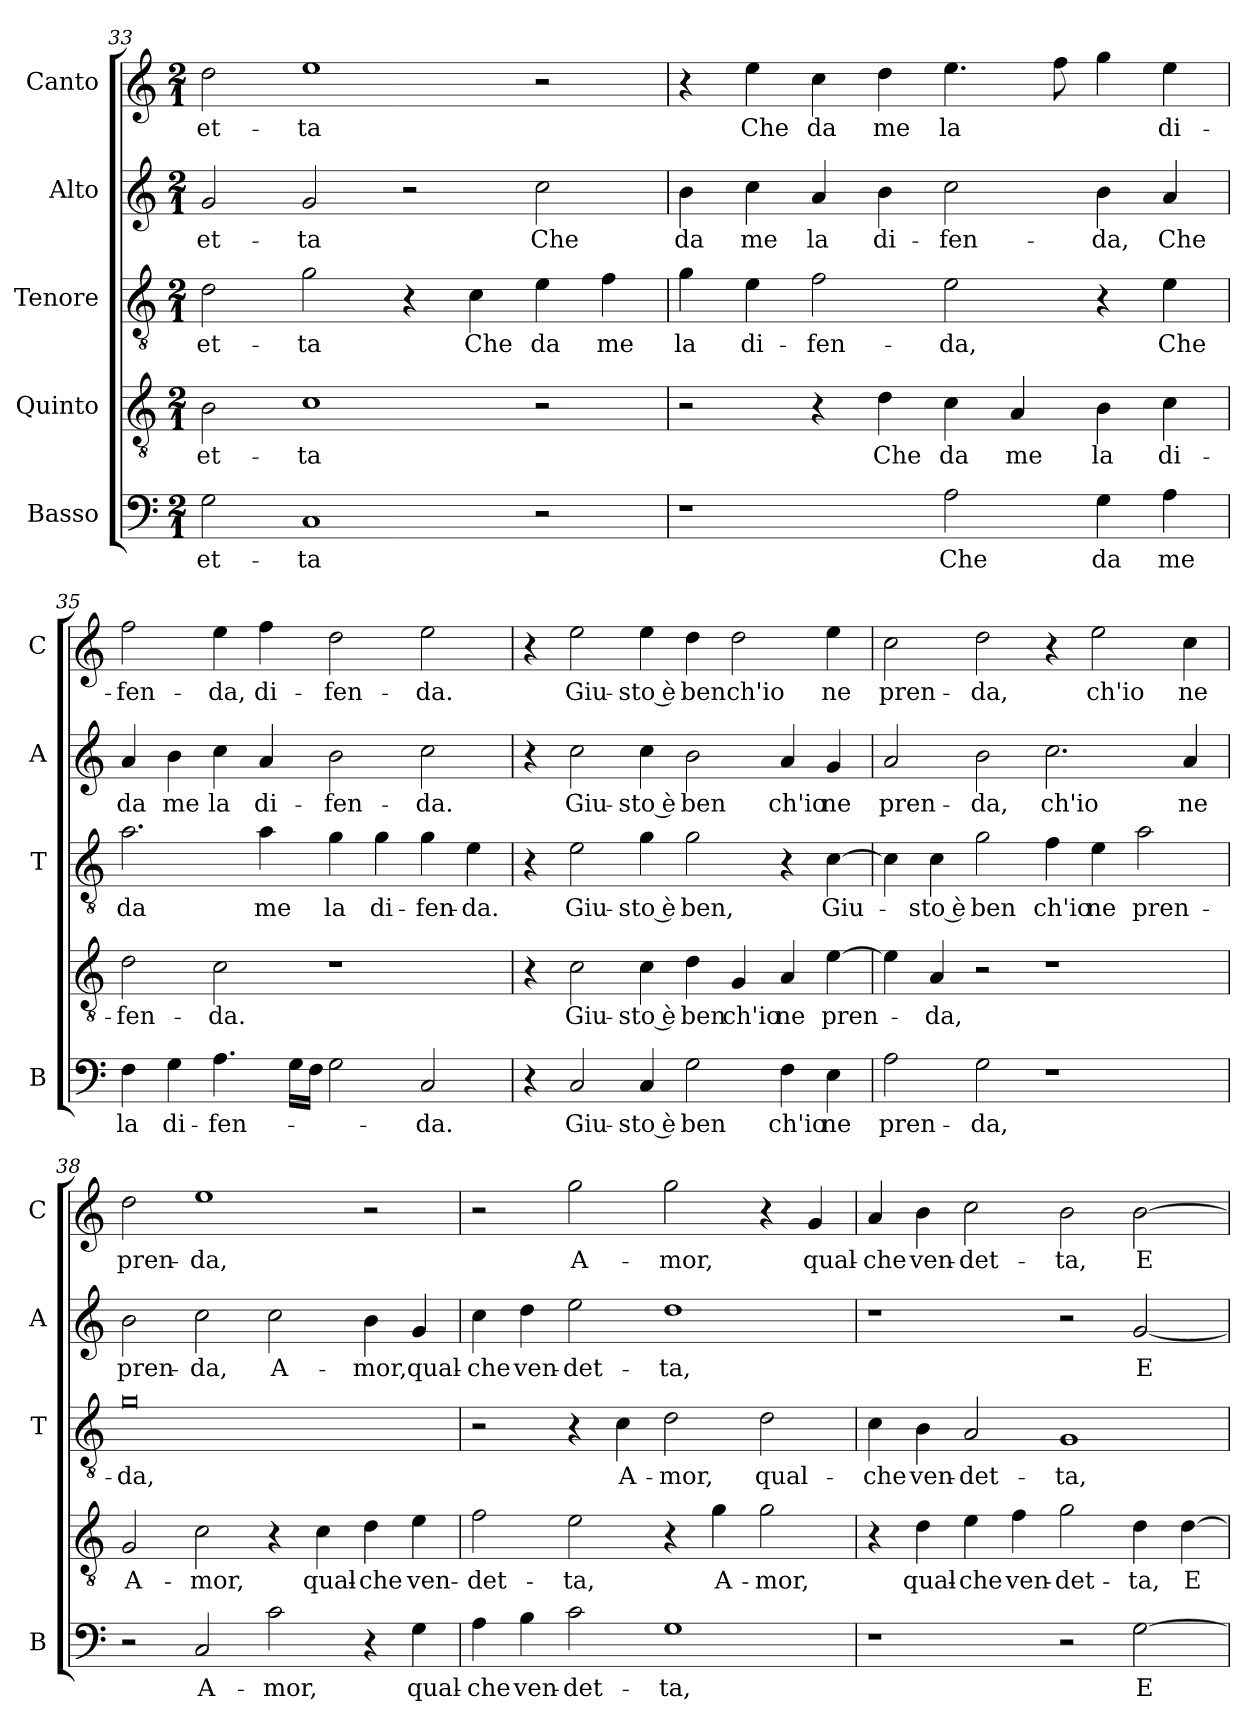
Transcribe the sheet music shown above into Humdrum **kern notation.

**kern	**text	**kern	**text	**kern	**text	**kern	**text	**kern	**text
*part5	*part5	*part4	*part4	*part3	*part3	*part2	*part2	*part1	*part1
*staff5	*staff5	*staff4	*staff4	*staff3	*staff3	*staff2	*staff2	*staff1	*staff1
*I"Basso	*	*I"Quinto	*	*I"Tenore	*	*I"Alto	*	*I"Canto	*
*I'B	*	*	*	*I'T	*	*I'A	*	*I'C	*
*clefF4	*	*clefGv2	*	*clefGv2	*	*clefG2	*	*clefG2	*
*k[]	*	*k[]	*	*k[]	*	*k[]	*	*k[]	*
*C:	*	*C:	*	*C:	*	*C:	*	*C:	*
*M2/1	*	*M2/1	*	*M2/1	*	*M2/1	*	*M2/1	*
=33	=33	=33	=33	=33	=33	=33	=33	=33	=33
2G	-et-	2B	-et-	2d	-et-	2g	-et-	2dd	-et-
1C	-ta	1c	-ta	2g	-ta	2g	-ta	1ee	-ta
.	.	.	.	4r	.	2r	.	.	.
.	.	.	.	4c	Che	.	.	.	.
2r	.	2r	.	4e	da	2cc	Che	2r	.
.	.	.	.	4f	me	.	.	.	.
=34	=34	=34	=34	=34	=34	=34	=34	=34	=34
1r	.	2r	.	4g	la	4b	da	4r	.
.	.	.	.	4e	di-	4cc	me	4ee	Che
.	.	4r	.	2f	-fen-	4a	la	4cc	da
.	.	4d	Che	.	.	4b	di-	4dd	me
2A	Che	4c	da	2e	-da,	2cc	-fen-	4.ee	la
.	.	4A	me	.	.	.	.	.	.
.	.	.	.	.	.	.	.	8ff	.
4G	da	4B	la	4r	.	4b	-da,	4gg	.
4A	me	4c	di-	4e	Che	4a	Che	4ee	di-
=35	=35	=35	=35	=35	=35	=35	=35	=35	=35
4F	la	2d	-fen-	2.a	da	4a	da	2ff	-fen-
4G	di-	.	.	.	.	4b	me	.	.
4.A	-fen-	2c	-da.	.	.	4cc	la	4ee	-da,
.	.	.	.	4a	me	4a	di-	4ff	di-
16GLL	.	.	.	.	.	.	.	.	.
16FJJ	.	.	.	.	.	.	.	.	.
2G	.	1r	.	4g	la	2b	-fen-	2dd	-fen-
.	.	.	.	4g	di-	.	.	.	.
2C	-da.	.	.	4g	-fen-	2cc	-da.	2ee	-da.
.	.	.	.	4e	-da.	.	.	.	.
=36	=36	=36	=36	=36	=36	=36	=36	=36	=36
4r	.	4r	.	4r	.	4r	.	4r	.
2C	Giu-	2c	Giu-	2e	Giu-	2cc	Giu-	2ee	Giu-
4C	-sto è	4c	-sto è	4g	-sto è	4cc	-sto è	4ee	-sto è
2G	ben	4d	ben	2g	ben,	2b	ben	4dd	ben
.	.	4G	ch'io	.	.	.	.	2dd	ch'io
4F	ch'io	4A	ne	4r	.	4a	ch'io	.	.
4E	ne	[4e	pren-	[4c	Giu-	4g	ne	4ee	ne
=37	=37	=37	=37	=37	=37	=37	=37	=37	=37
2A	pren-	4e]	.	4c]	.	2a	pren-	2cc	pren-
.	.	4A	-da,	4c	-sto è	.	.	.	.
2G	-da,	2r	.	2g	ben	2b	-da,	2dd	-da,
1r	.	1r	.	4f	ch'io	2.cc	ch'io	4r	.
.	.	.	.	4e	ne	.	.	2ee	ch'io
.	.	.	.	2a	pren-	.	.	.	.
.	.	.	.	.	.	4a	ne	4cc	ne
=38	=38	=38	=38	=38	=38	=38	=38	=38	=38
2r	.	2G	A-	0g	-da,	2b	pren-	2dd	pren-
2C	A-	2c	-mor,	.	.	2cc	-da,	1ee	-da,
2c	-mor,	4r	.	.	.	2cc	A-	.	.
.	.	4c	qual-	.	.	.	.	.	.
4r	.	4d	-che	.	.	4b	-mor,	2r	.
4G	qual-	4e	ven-	.	.	4g	qual-	.	.
=39	=39	=39	=39	=39	=39	=39	=39	=39	=39
4A	-che	2f	-det-	2r	.	4cc	-che	2r	.
4B	ven-	.	.	.	.	4dd	ven-	.	.
2c	-det-	2e	-ta,	4r	.	2ee	-det-	2gg	A-
.	.	.	.	4c	A-	.	.	.	.
1G	-ta,	4r	.	2d	-mor,	1dd	-ta,	2gg	-mor,
.	.	4g	A-	.	.	.	.	.	.
.	.	2g	-mor,	2d	qual-	.	.	4r	.
.	.	.	.	.	.	.	.	4g	qual-
=40	=40	=40	=40	=40	=40	=40	=40	=40	=40
1r	.	4r	.	4c	-che	1r	.	4a	-che
.	.	4d	qual-	4B	ven-	.	.	4b	ven-
.	.	4e	-che	2A	-det-	.	.	2cc	-det-
.	.	4f	ven-	.	.	.	.	.	.
2r	.	2g	-det-	1G	-ta,	2r	.	2b	-ta,
[2G	E	4d	-ta,	.	.	[2g	E	[2b	E
.	.	[4d	E	.	.	.	.	.	.
=	=	=	=	=	=	=	=	=	=
*-	*-	*-	*-	*-	*-	*-	*-	*-	*-
